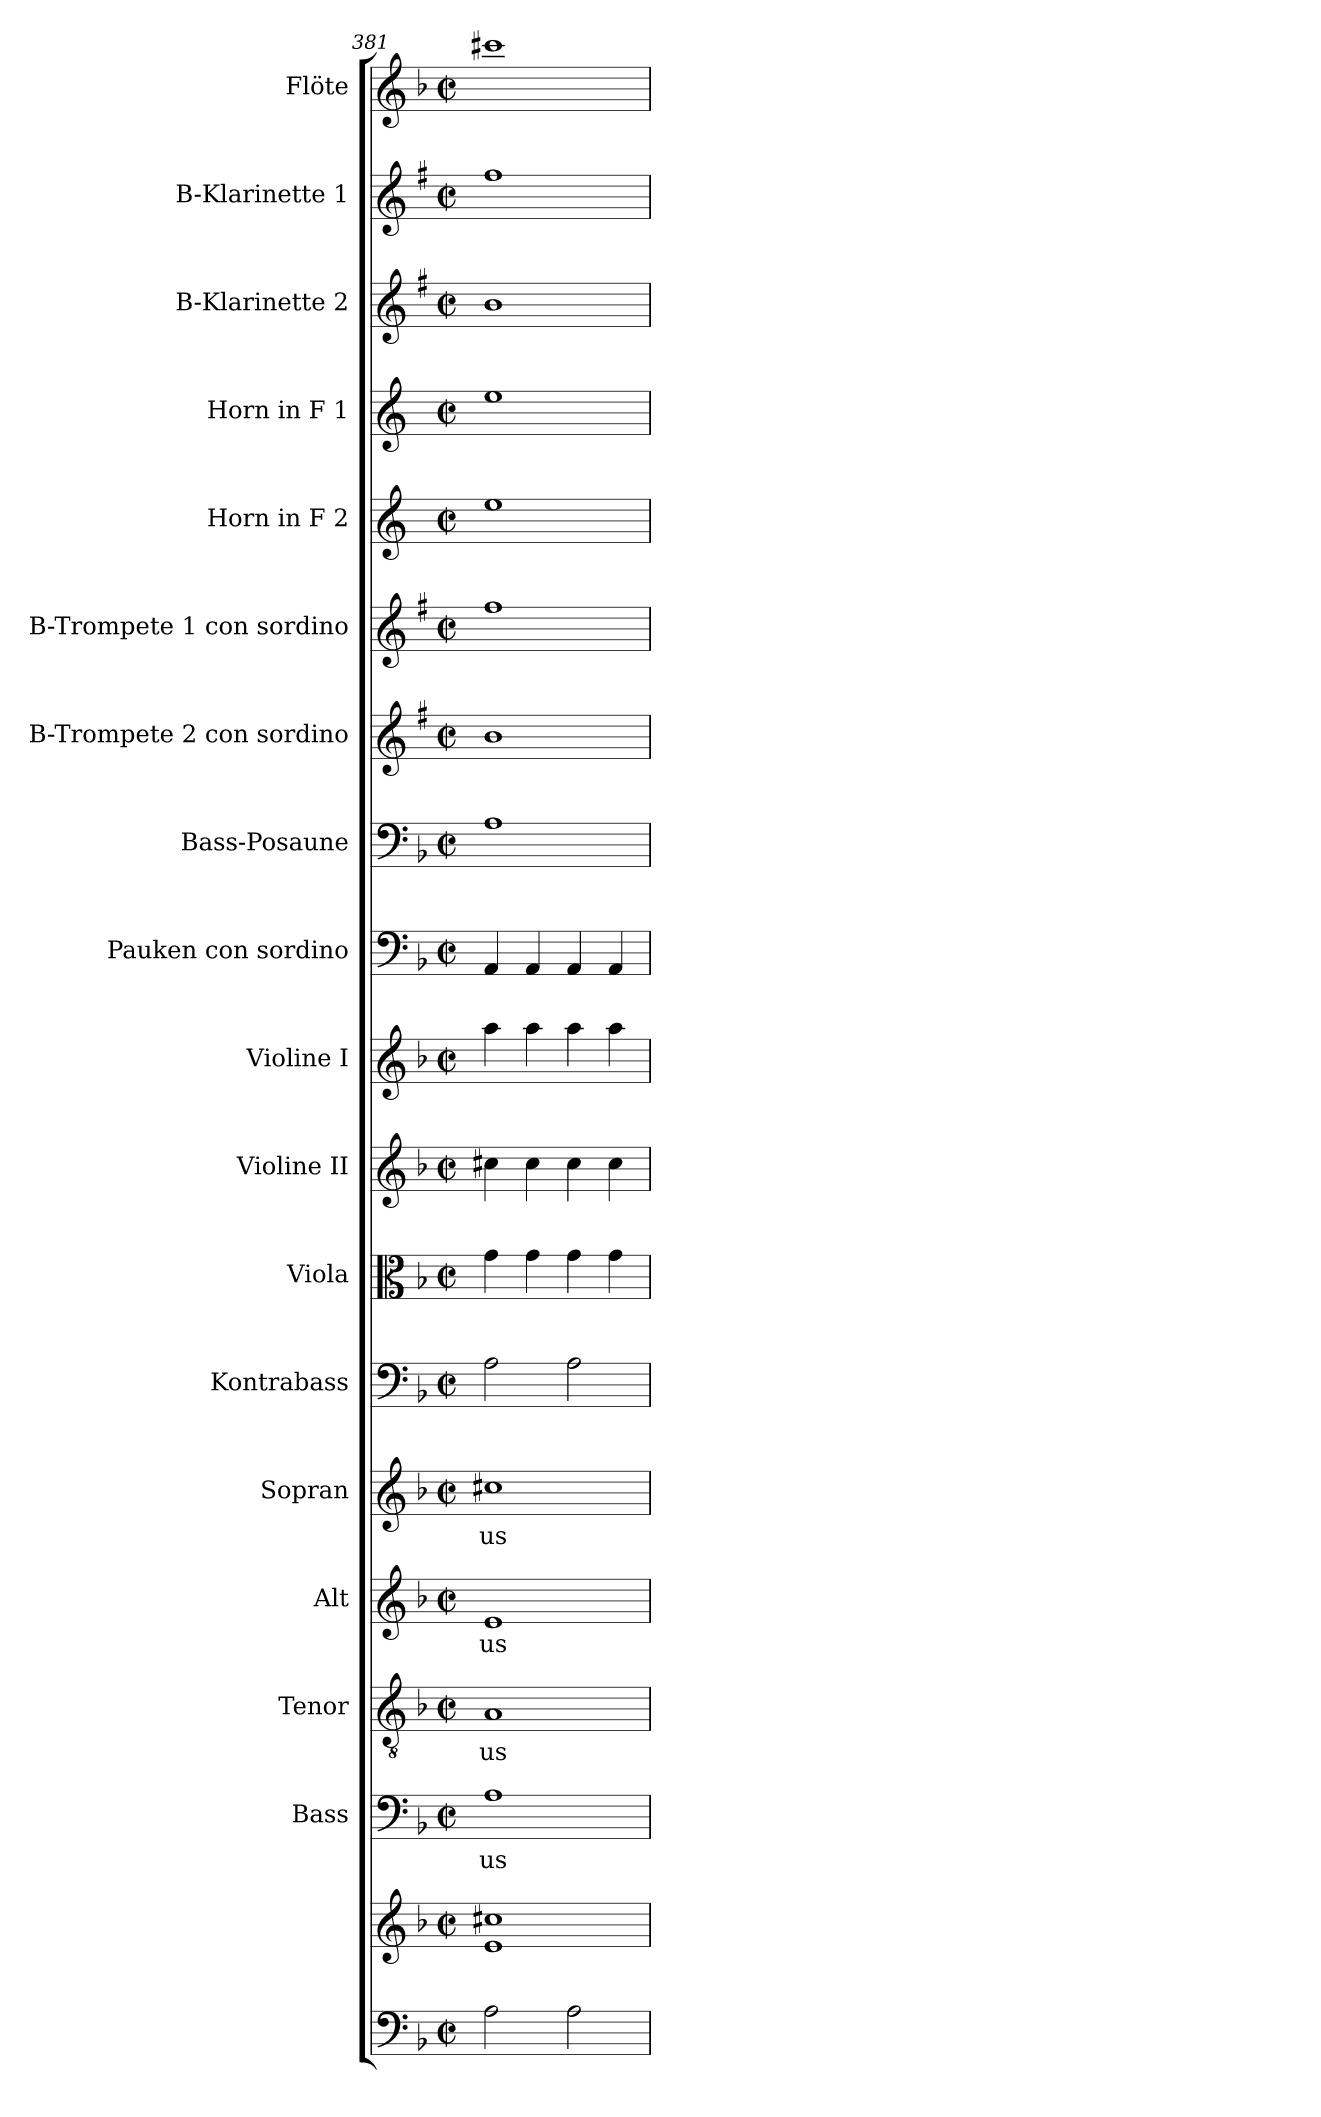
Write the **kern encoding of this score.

**kern	**kern	**kern	**text	**kern	**text	**kern	**text	**kern	**text	**kern	**kern	**kern	**kern	**kern	**kern	**kern	**kern	**kern	**kern	**kern	**kern	**kern
*part18	*part18	*part17	*part17	*part16	*part16	*part15	*part15	*part14	*part14	*part13	*part12	*part11	*part10	*part9	*part8	*part7	*part6	*part5	*part4	*part3	*part2	*part1
*staff19	*staff18	*staff17	*staff17	*staff16	*staff16	*staff15	*staff15	*staff14	*staff14	*staff13	*staff12	*staff11	*staff10	*staff9	*staff8	*staff7	*staff6	*staff5	*staff4	*staff3	*staff2	*staff1
*	*	*I"Bass	*	*I"Tenor	*	*I"Alt	*	*I"Sopran	*	*I"Kontrabass	*I"Viola	*I"Violine II	*I"Violine I	*I"Pauken con sordino	*I"Bass-Posaune	*I"B-Trompete 2 con sordino	*I"B-Trompete 1 con sordino	*I"Horn in F 2	*I"Horn in F 1	*I"B-Klarinette 2	*I"B-Klarinette 1	*I"Flöte
*	*	*I'B.	*	*I'T.	*	*I'A.	*	*I'S.	*	*I'Kb.	*I'Vla.	*I'Vl. II	*I'Vl. I	*I'Pk.	*I'B. Pos.	*I'B Trp. 2	*I'B Trp. 1	*	*	*I'B Kl. 2	*I'B Kl. 1	*I'Fl.
*clefF4	*clefG2	*clefF4	*	*clefGv2	*	*clefG2	*	*clefG2	*	*clefF4	*clefC3	*clefG2	*clefG2	*clefF4	*clefF4	*clefG2	*clefG2	*clefG2	*clefG2	*clefG2	*clefG2	*clefG2
*	*	*	*	*	*	*	*	*	*	*ITrd7c12	*	*	*	*	*	*ITrd1c2	*ITrd1c2	*ITrd4c7	*ITrd4c7	*ITrd1c2	*ITrd1c2	*
*k[b-]	*k[b-]	*k[b-]	*	*k[b-]	*	*k[b-]	*	*k[b-]	*	*k[b-]	*k[b-]	*k[b-]	*k[b-]	*k[b-]	*k[b-]	*k[b-]	*k[b-]	*k[b-]	*k[b-]	*k[b-]	*k[b-]	*k[b-]
*F:	*F:	*F:	*	*F:	*	*F:	*	*F:	*	*F:	*F:	*F:	*F:	*F:	*F:	*F:	*F:	*F:	*F:	*F:	*F:	*F:
*M2/2	*M2/2	*M2/2	*	*M2/2	*	*M2/2	*	*M2/2	*	*M2/2	*M2/2	*M2/2	*M2/2	*M2/2	*M2/2	*M2/2	*M2/2	*M2/2	*M2/2	*M2/2	*M2/2	*M2/2
*met(c|)	*met(c|)	*met(c|)	*	*met(c|)	*	*met(c|)	*	*met(c|)	*	*met(c|)	*met(c|)	*met(c|)	*met(c|)	*met(c|)	*met(c|)	*met(c|)	*met(c|)	*met(c|)	*met(c|)	*met(c|)	*met(c|)	*met(c|)
=381	=381	=381	=381	=381	=381	=381	=381	=381	=381	=381	=381	=381	=381	=381	=381	=381	=381	=381	=381	=381	=381	=381
!	!	!	!LO:LY:b	!	!LO:LY:b	!	!LO:LY:b	!	!LO:LY:b	!	!	!	!	!	!	!	!	!	!	!	!	!
2A\	1e 1cc#X	1A	-us	1A	-us	1e	-us	1cc#X	-us	2AA\	4g\	4cc#X\	4aa\	4AA/	1A	1a	1ee	1a	1a	1a	1ee	1ccc#X
.	.	.	.	.	.	.	.	.	.	.	4g\	4cc#\	4aa\	4AA/	.	.	.	.	.	.	.	.
2A\	.	.	.	.	.	.	.	.	.	2AA\	4g\	4cc#\	4aa\	4AA/	.	.	.	.	.	.	.	.
.	.	.	.	.	.	.	.	.	.	.	4g\	4cc#\	4aa\	4AA/	.	.	.	.	.	.	.	.
=	=	=	=	=	=	=	=	=	=	=	=	=	=	=	=	=	=	=	=	=	=	=
*-	*-	*-	*-	*-	*-	*-	*-	*-	*-	*-	*-	*-	*-	*-	*-	*-	*-	*-	*-	*-	*-	*-
